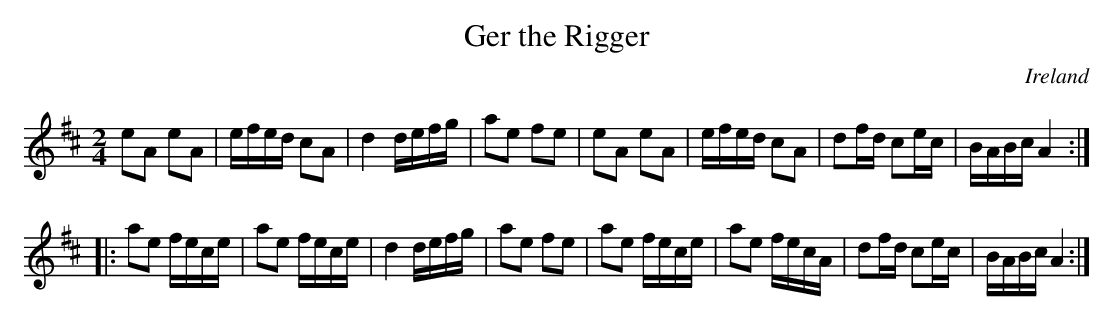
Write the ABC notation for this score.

X:1
T:Ger the Rigger
O:Ireland
M:2/4
K:D
e2A2 e2A2|efed c2A2|d4 defg|a2e2 f2e2|\
e2A2 e2A2|efed c2A2|d2fd c2ec|BABc A4:|
|:a2e2 fece|a2e2 fece|d4 defg|a2e2 f2e2|\
a2e2 fece|a2e2 fecA|d2fd c2ec|BABc A4:|
